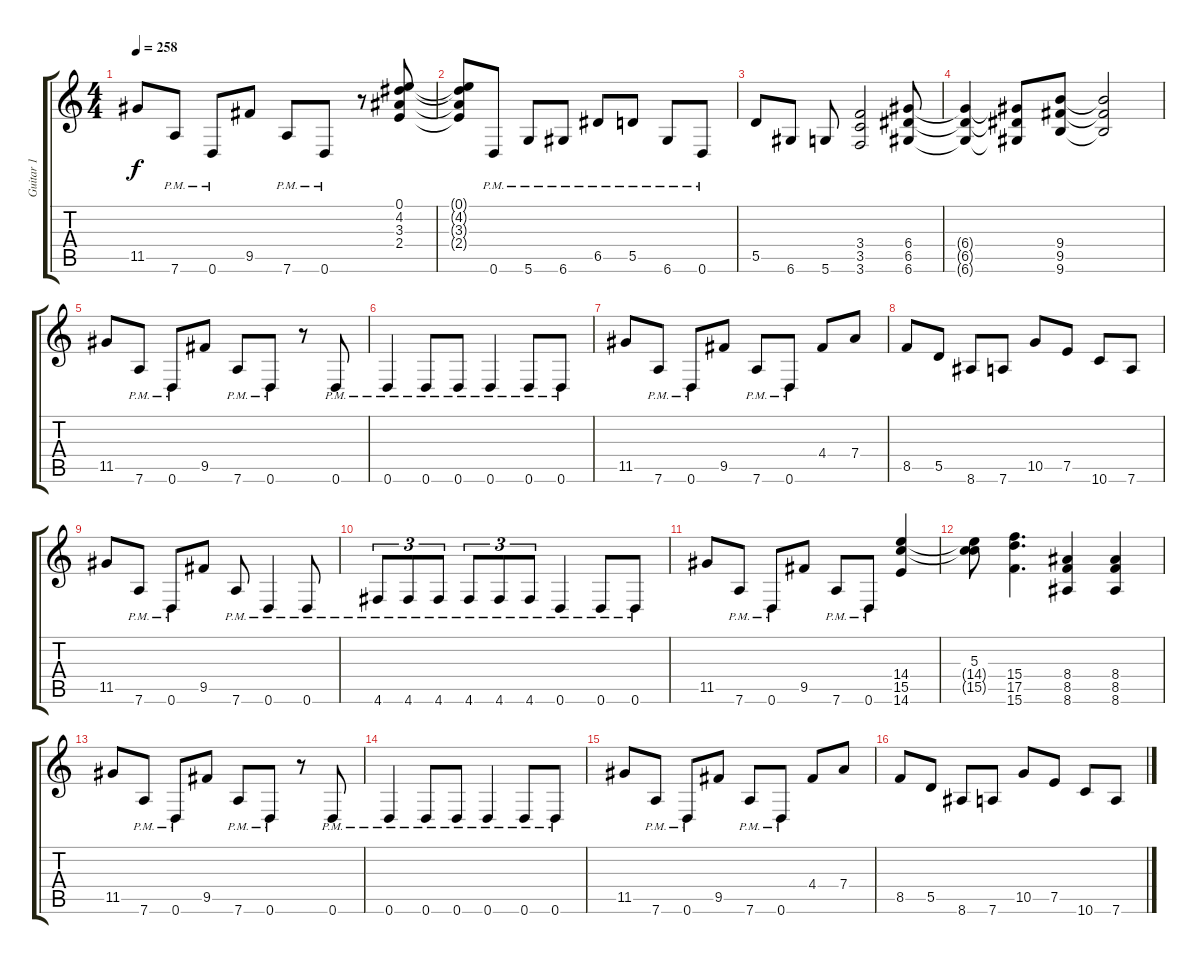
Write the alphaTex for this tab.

\track ("Guitar 1" "Guitar 1") {instrument distortionguitar}
\staff {score tabs}
\tuning (E4 B3 G3 D3 A2 D2) {hide}
\ts (4 4)
\tempo 258
\clef g2
\ks c
11.5.8{dy f} 7.6{pm}.8 0.6{pm}.8 9.5.8 7.6{pm}.8 0.6{pm}.8 r.8 (0.1 4.2 3.3 2.4).8 |
(0.1{t} 4.2{t} 3.3{t} 2.4{t}).8 0.6{pm}.8 5.6{pm}.8 6.6{pm}.8 6.5{pm}.8 5.5{pm}.8 6.6{pm}.8 0.6{pm}.8 |
5.5.8 6.6.8 5.6.8 (3.4 3.5 3.6).2 (6.4 6.5 6.6).8 |
(6.4{t} 6.5{t} 6.6{t}).4 (6.4{t} 6.5{t} 6.6{t}).8 (9.4 9.5 9.6).8 (9.4{t} 9.5{t} 9.6{t}).2 |
11.5.8 7.6{pm}.8 0.6{pm}.8 9.5.8 7.6{pm}.8 0.6{pm}.8 r.8 0.6{pm}.8 |
0.6{pm}.4 0.6{pm}.8 0.6{pm}.8 0.6{pm}.4 0.6{pm}.8 0.6{pm}.8 |
11.5.8 7.6{pm}.8 0.6{pm}.8 9.5.8 7.6{pm}.8 0.6{pm}.8 4.4.8 7.4.8 |
8.5.8 5.5.8 8.6.8 7.6.8 10.5.8 7.5.8 10.6.8 7.6.8 |
11.5.8 7.6{pm}.8 0.6{pm}.8 9.5.8 7.6{pm}.8 0.6{pm}.4 0.6{pm}.8 |
4.6{pm}.8{tu (3 2)} 4.6{pm}.8{tu (3 2)} 4.6{pm}.8{tu (3 2)} 4.6{pm}.8{tu (3 2)} 4.6{pm}.8{tu (3 2)} 4.6{pm}.8{tu (3 2)} 0.6{pm}.4 0.6{pm}.8 0.6{pm}.8 |
11.5.8 7.6{pm}.8 0.6{pm}.8 9.5.8 7.6{pm}.8 0.6{pm}.8 (14.4 15.5 14.6).4 |
(5.3 14.4{t} 15.5{t}).8 (15.4 17.5 15.6).4{d} (8.4 8.5 8.6).4 (8.4 8.5 8.6).4 |
11.5.8 7.6{pm}.8 0.6{pm}.8 9.5.8 7.6{pm}.8 0.6{pm}.8 r.8 0.6{pm}.8 |
0.6{pm}.4 0.6{pm}.8 0.6{pm}.8 0.6{pm}.4 0.6{pm}.8 0.6{pm}.8 |
11.5.8 7.6{pm}.8 0.6{pm}.8 9.5.8 7.6{pm}.8 0.6{pm}.8 4.4.8 7.4.8 |
8.5.8 5.5.8 8.6.8 7.6.8 10.5.8 7.5.8 10.6.8 7.6.8
